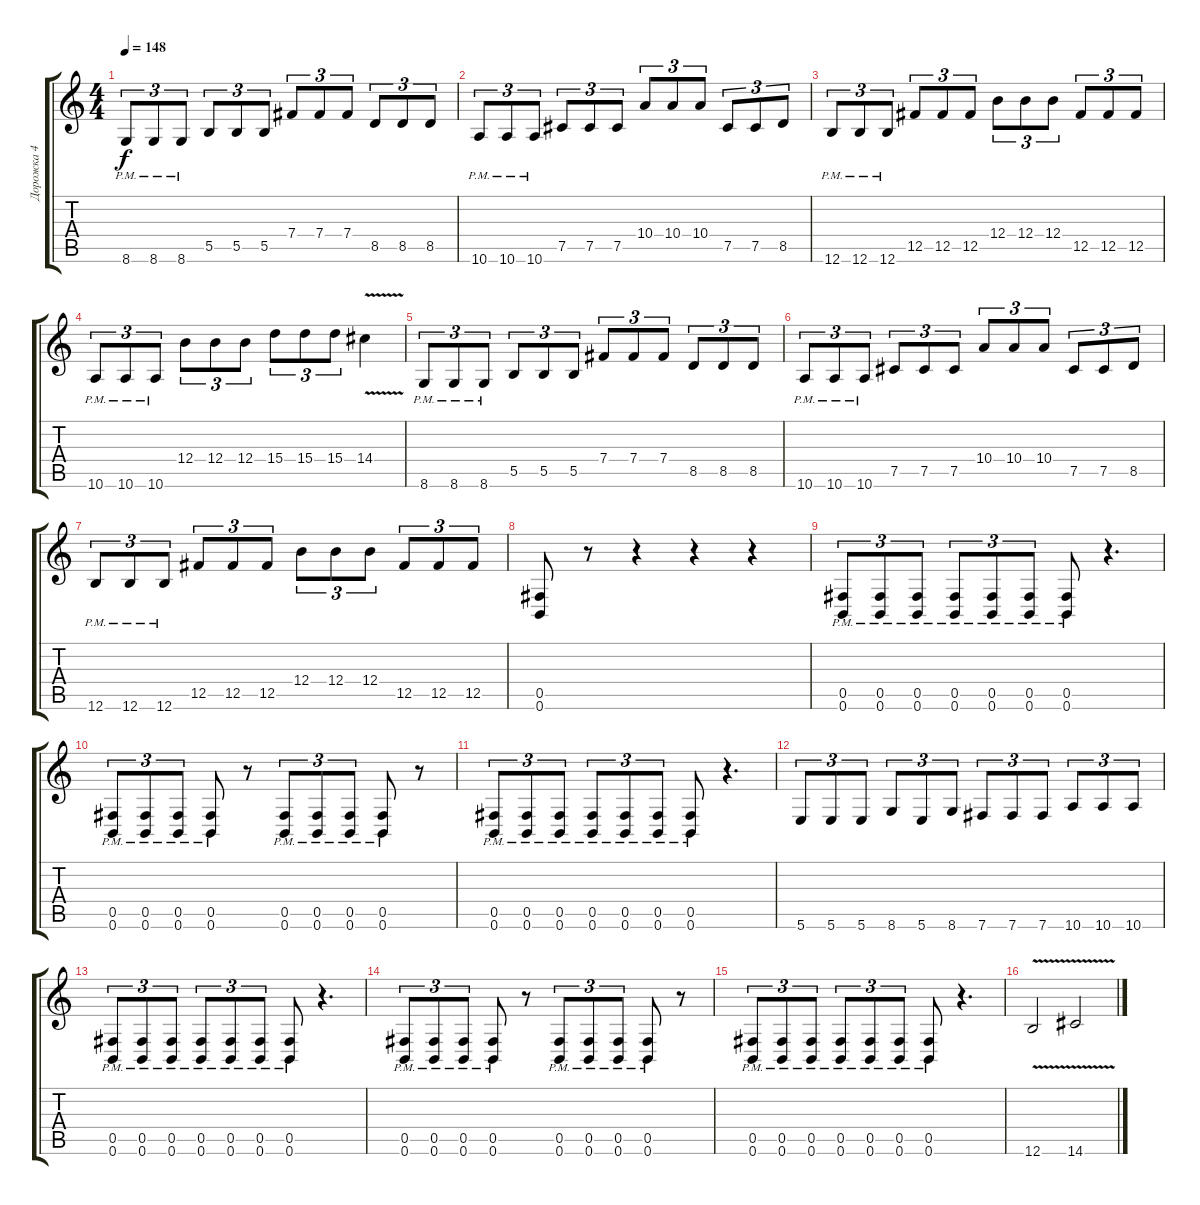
\track ("Дорожка 4" "Дорожка 4") {instrument distortionguitar}
\staff {score tabs}
\tuning (Db4 Ab3 E3 B2 Gb2 B1) {hide}
\ts (4 4)
\tempo 148
\clef g2
\ks c
8.6{pm}.8{tu (3 2) dy f} 8.6{pm}.8{tu (3 2)} 8.6{pm}.8{tu (3 2)} 5.5.8{tu (3 2)} 5.5.8{tu (3 2)} 5.5.8{tu (3 2)} 7.4.8{tu (3 2)} 7.4.8{tu (3 2)} 7.4.8{tu (3 2)} 8.5.8{tu (3 2)} 8.5.8{tu (3 2)} 8.5.8{tu (3 2)} |
10.6{pm}.8{tu (3 2)} 10.6{pm}.8{tu (3 2)} 10.6{pm}.8{tu (3 2)} 7.5.8{tu (3 2)} 7.5.8{tu (3 2)} 7.5.8{tu (3 2)} 10.4.8{tu (3 2)} 10.4.8{tu (3 2)} 10.4.8{tu (3 2)} 7.5.8{tu (3 2)} 7.5.8{tu (3 2)} 8.5.8{tu (3 2)} |
12.6{pm}.8{tu (3 2)} 12.6{pm}.8{tu (3 2)} 12.6{pm}.8{tu (3 2)} 12.5.8{tu (3 2)} 12.5.8{tu (3 2)} 12.5.8{tu (3 2)} 12.4.8{tu (3 2)} 12.4.8{tu (3 2)} 12.4.8{tu (3 2)} 12.5.8{tu (3 2)} 12.5.8{tu (3 2)} 12.5.8{tu (3 2)} |
10.6{pm}.8{tu (3 2)} 10.6{pm}.8{tu (3 2)} 10.6{pm}.8{tu (3 2)} 12.4.8{tu (3 2)} 12.4.8{tu (3 2)} 12.4.8{tu (3 2)} 15.4.8{tu (3 2)} 15.4.8{tu (3 2)} 15.4.8{tu (3 2)} 14.4{v}.4 |
8.6{pm}.8{tu (3 2)} 8.6{pm}.8{tu (3 2)} 8.6{pm}.8{tu (3 2)} 5.5.8{tu (3 2)} 5.5.8{tu (3 2)} 5.5.8{tu (3 2)} 7.4.8{tu (3 2)} 7.4.8{tu (3 2)} 7.4.8{tu (3 2)} 8.5.8{tu (3 2)} 8.5.8{tu (3 2)} 8.5.8{tu (3 2)} |
10.6{pm}.8{tu (3 2)} 10.6{pm}.8{tu (3 2)} 10.6{pm}.8{tu (3 2)} 7.5.8{tu (3 2)} 7.5.8{tu (3 2)} 7.5.8{tu (3 2)} 10.4.8{tu (3 2)} 10.4.8{tu (3 2)} 10.4.8{tu (3 2)} 7.5.8{tu (3 2)} 7.5.8{tu (3 2)} 8.5.8{tu (3 2)} |
12.6{pm}.8{tu (3 2)} 12.6{pm}.8{tu (3 2)} 12.6{pm}.8{tu (3 2)} 12.5.8{tu (3 2)} 12.5.8{tu (3 2)} 12.5.8{tu (3 2)} 12.4.8{tu (3 2)} 12.4.8{tu (3 2)} 12.4.8{tu (3 2)} 12.5.8{tu (3 2)} 12.5.8{tu (3 2)} 12.5.8{tu (3 2)} |
(0.5 0.6).8 r.8 r.4 r.4 r.4 |
(0.5{pm} 0.6{pm}).8{tu (3 2)} (0.5{pm} 0.6{pm}).8{tu (3 2)} (0.5{pm} 0.6{pm}).8{tu (3 2)} (0.5{pm} 0.6{pm}).8{tu (3 2)} (0.5{pm} 0.6{pm}).8{tu (3 2)} (0.5{pm} 0.6{pm}).8{tu (3 2)} (0.5{pm} 0.6{pm}).8 r.4{d} |
(0.5{pm} 0.6{pm}).8{tu (3 2)} (0.5{pm} 0.6{pm}).8{tu (3 2)} (0.5{pm} 0.6{pm}).8{tu (3 2)} (0.5{pm} 0.6{pm}).8 r.8 (0.5{pm} 0.6{pm}).8{tu (3 2)} (0.5{pm} 0.6{pm}).8{tu (3 2)} (0.5{pm} 0.6{pm}).8{tu (3 2)} (0.5{pm} 0.6{pm}).8 r.8 |
(0.5{pm} 0.6{pm}).8{tu (3 2)} (0.5{pm} 0.6{pm}).8{tu (3 2)} (0.5{pm} 0.6{pm}).8{tu (3 2)} (0.5{pm} 0.6{pm}).8{tu (3 2)} (0.5{pm} 0.6{pm}).8{tu (3 2)} (0.5{pm} 0.6{pm}).8{tu (3 2)} (0.5{pm} 0.6{pm}).8 r.4{d} |
5.6.8{tu (3 2)} 5.6.8{tu (3 2)} 5.6.8{tu (3 2)} 8.6.8{tu (3 2)} 5.6.8{tu (3 2)} 8.6.8{tu (3 2)} 7.6.8{tu (3 2)} 7.6.8{tu (3 2)} 7.6.8{tu (3 2)} 10.6.8{tu (3 2)} 10.6.8{tu (3 2)} 10.6.8{tu (3 2)} |
(0.5{pm} 0.6{pm}).8{tu (3 2)} (0.5{pm} 0.6{pm}).8{tu (3 2)} (0.5{pm} 0.6{pm}).8{tu (3 2)} (0.5{pm} 0.6{pm}).8{tu (3 2)} (0.5{pm} 0.6{pm}).8{tu (3 2)} (0.5{pm} 0.6{pm}).8{tu (3 2)} (0.5{pm} 0.6{pm}).8 r.4{d} |
(0.5{pm} 0.6{pm}).8{tu (3 2)} (0.5{pm} 0.6{pm}).8{tu (3 2)} (0.5{pm} 0.6{pm}).8{tu (3 2)} (0.5{pm} 0.6{pm}).8 r.8 (0.5{pm} 0.6{pm}).8{tu (3 2)} (0.5{pm} 0.6{pm}).8{tu (3 2)} (0.5{pm} 0.6{pm}).8{tu (3 2)} (0.5{pm} 0.6{pm}).8 r.8 |
(0.5{pm} 0.6{pm}).8{tu (3 2)} (0.5{pm} 0.6{pm}).8{tu (3 2)} (0.5{pm} 0.6{pm}).8{tu (3 2)} (0.5{pm} 0.6{pm}).8{tu (3 2)} (0.5{pm} 0.6{pm}).8{tu (3 2)} (0.5{pm} 0.6{pm}).8{tu (3 2)} (0.5{pm} 0.6{pm}).8 r.4{d} |
12.6{v}.2 14.6{v}.2
